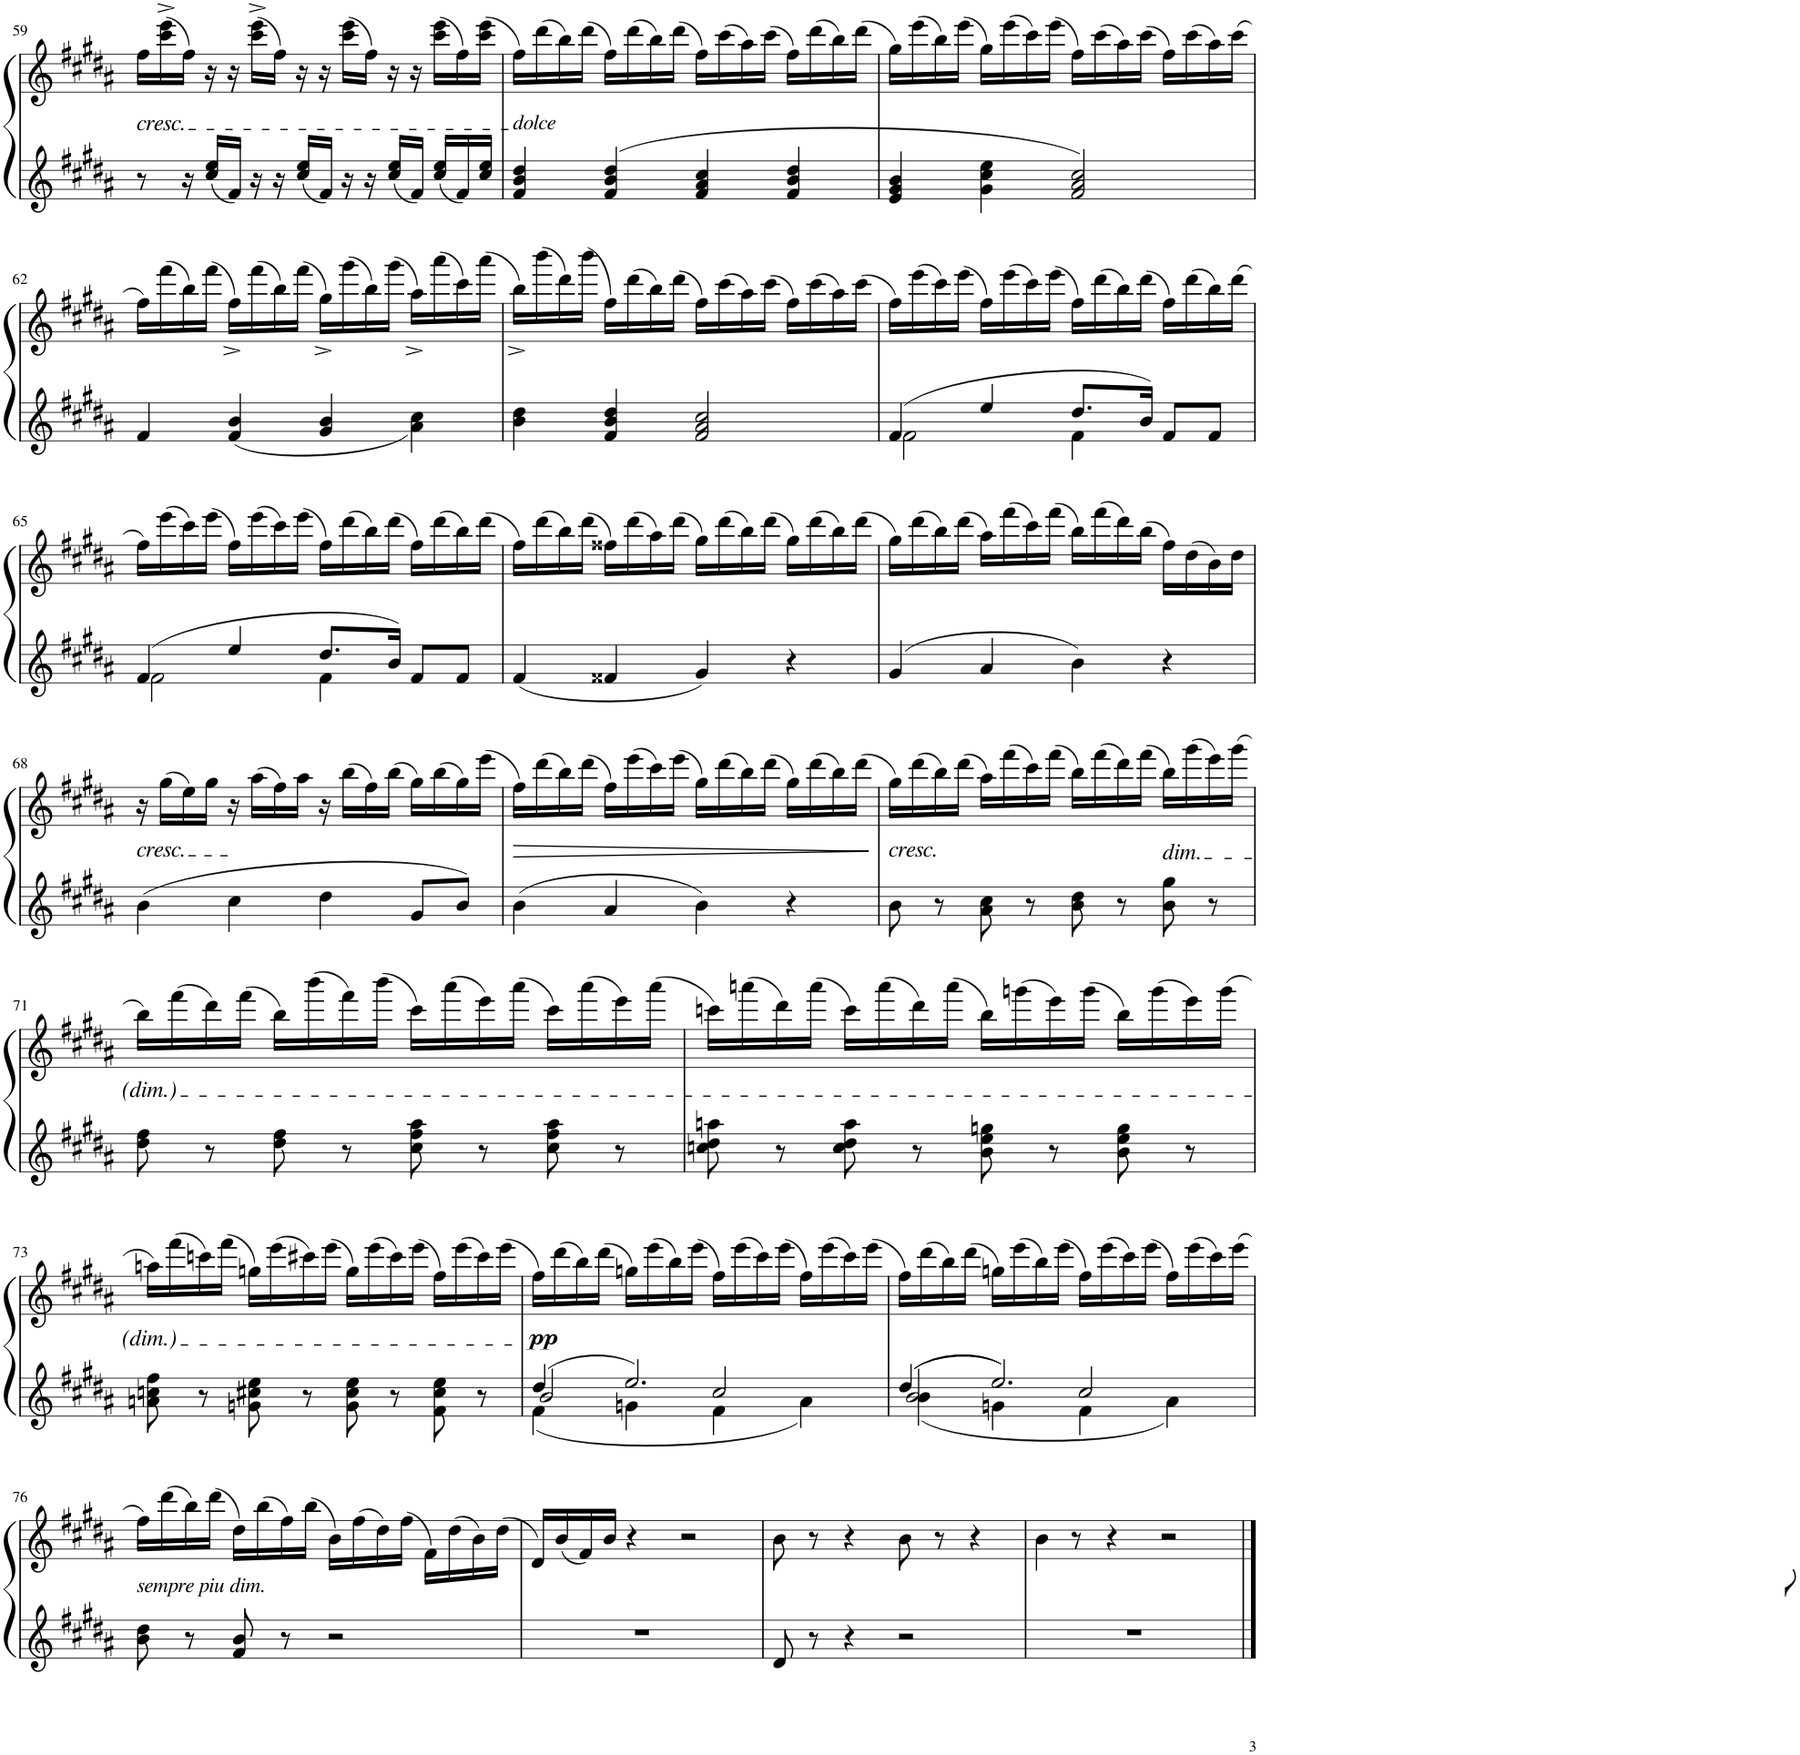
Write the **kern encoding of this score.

**kern	**kern	**dynam
*part1	*part1	*part1
*staff2	*staff1	*staff1/2
*I"Piano	*	*
*I'Pno.	*	*
!!LO:PB:g=z
*clefG2	*clefG2	*
*k[f#c#g#d#a#]	*k[f#c#g#d#a#]	*
*M4/4	*M4/4	*
*met(c)	*met(c)	*
=59	=59	=59
!	!LO:TX:b:i:t=cresc.	!
8r	16ff#\LL	.
.	(16ccc#\^ 16eee\^	.
16r	16ff#\JJ)	.
16cc#/ 16ee/LL	16r	.
16f#/JJ	16r	.
16r	(16ccc#\^ 16eee\^LL	.
16r	16ff#\JJ)	.
16cc#/ 16ee/LL	16r	.
16f#/JJ	16r	.
16r	(16ccc#\ 16eee\LL	.
16r	16ff#\JJ)	.
16cc#/ 16ee/LL	16r	.
16f#/JJ	16r	.
16cc#/ 16ee/LL	(16ccc#\ 16eee\LL	.
16f#/	16ff#\)	.
16cc#/ 16ee/JJ	(16ccc#\ 16eee\JJ	.
=60	=60	=60
!	!LO:TX:b:i:t=dolce	!
4f#/ 4b/ 4dd#/	16ff#\LL)	.
.	(16ddd#\	.
.	16bb\)	.
.	(16ddd#\JJ	.
4f#/ 4b/ 4dd#/	16ff#\LL)	.
.	(16ddd#\	.
.	16bb\)	.
.	(16ddd#\JJ	.
4f#/ 4a#/ 4cc#/	16ff#\LL)	.
.	(16ccc#\	.
.	16aa#\)	.
.	(16ccc#\JJ	.
4f#/ 4b/ 4dd#/	16ff#\LL)	.
.	(16ddd#\	.
.	16bb\)	.
.	(16ddd#\JJ	.
=61	=61	=61
4e/ 4g#/ 4b/	16gg#\LL)	.
.	(16eee\	.
.	16bb\)	.
.	(16eee\JJ	.
4g#\ 4cc#\ 4ee\	16gg#\LL)	.
.	(16eee\	.
.	16ccc#\)	.
.	(16eee\JJ	.
2f#/ 2a#/ 2cc#/	16ff#\LL)	.
.	(16ccc#\	.
.	16aa#\)	.
.	(16ccc#\JJ	.
.	16ff#\LL)	.
.	(16ccc#\	.
.	16aa#\)	.
.	(16ccc#\JJ	.
!!LO:LB:g=z
=62	=62	=62
4f#/	16ff#\LL)	.
.	(16fff#\	.
.	16bb\)	.
.	(16fff#\JJ	.
4f#/ 4b/	16ff#^<\LL)	.
.	(16fff#\	.
.	16bb\)	.
.	(16fff#\JJ	.
4g#/ 4b/	16gg#^<\LL)	.
.	(16ggg#\	.
.	16bb\)	.
.	(16ggg#\JJ	.
4a#\ 4cc#\	16aa#^<\LL)	.
.	(16aaa#\	.
.	16ccc#\)	.
.	(16aaa#\JJ	.
=63	=63	=63
4b\ 4dd#\	16bb^<\LL)	.
.	(16bbb\	.
.	16ddd#\)	.
.	(16bbb\JJ	.
4f#/ 4b/ 4dd#/	16ff#\LL)	.
.	(16ddd#\	.
.	16bb\)	.
.	(16ddd#\JJ	.
2f#/ 2a#/ 2cc#/	16ff#\LL)	.
.	(16ccc#\	.
.	16aa#\)	.
.	(16ccc#\JJ	.
.	16ff#\LL)	.
.	(16ccc#\	.
.	16aa#\)	.
.	(16ccc#\JJ	.
=64	=64	=64
*^	*	*
4f#/	2f#\	16ff#\LL)	.
.	.	(16eee\	.
.	.	16ccc#\)	.
.	.	(16eee\JJ	.
4ee/	.	16ff#\LL)	.
.	.	(16eee\	.
.	.	16ccc#\)	.
.	.	(16eee\JJ	.
8.dd#/L	4f#\	16ff#\LL)	.
.	.	(16ddd#\	.
.	.	16bb\)	.
16b/Jk	.	(16ddd#\JJ	.
8f#/L	4ryy	16ff#\LL)	.
.	.	(16ddd#\	.
8f#/J	.	16bb\)	.
.	.	(16ddd#\JJ	.
!!LO:LB:g=z
=65	=65	=65	=65
4f#/	2f#\	16ff#\LL)	.
.	.	(16eee\	.
.	.	16ccc#\)	.
.	.	(16eee\JJ	.
4ee/	.	16ff#\LL)	.
.	.	(16eee\	.
.	.	16ccc#\)	.
.	.	(16eee\JJ	.
8.dd#/L	4f#\	16ff#\LL)	.
.	.	(16ddd#\	.
.	.	16bb\)	.
16b/Jk	.	(16ddd#\JJ	.
8f#/L	4ryy	16ff#\LL)	.
.	.	(16ddd#\	.
8f#/J	.	16bb\)	.
.	.	(16ddd#\JJ	.
*v	*v	*	*
=66	=66	=66
4f#/	16ff#\LL)	.
.	(16ddd#\	.
.	16bb\)	.
.	(16ddd#\JJ	.
4f##X/	16ff##X\LL)	.
.	(16ddd#\	.
.	16aa#\)	.
.	(16ddd#\JJ	.
4g#/	16gg#\LL)	.
.	(16ddd#\	.
.	16bb\)	.
.	(16ddd#\JJ	.
4r	16gg#\LL)	.
.	(16ddd#\	.
.	16bb\)	.
.	(16ddd#\JJ	.
=67	=67	=67
4g#/	16gg#\LL)	.
.	(16ddd#\	.
.	16bb\)	.
.	(16ddd#\JJ	.
4a#/	16aa#\LL)	.
.	(16fff#\	.
.	16ccc#\)	.
.	(16fff#\JJ	.
4b\	16bb\LL)	.
.	(16fff#\	.
.	16ddd#\)	.
.	(16bb\JJ	.
4r	16ff#\LL)	.
.	(16dd#\	.
.	16b\)	.
.	16dd#\JJ	.
!!LO:LB:g=z
=68	=68	=68
!	!LO:TX:b:i:t=cresc.	!
4b\	16r	.
.	(16gg#\LL	.
.	16ee\)	.
.	16gg#\JJ	.
4cc#\	16r	.
.	(16aa#\LL	.
.	16ff#\)	.
.	16aa#\JJ	.
4dd#\	16r	.
.	(16bb\LL	.
.	16ff#\)	.
.	(16bb\JJ	.
8g#/L	16gg#\LL)	.
.	(16bb\	.
8b/J	16gg#\)	.
.	(16eee\JJ	.
=69	=69	=69
4b\	16ff#\LL)	.
.	(16ddd#\	.
.	16bb\)	.
.	(16ddd#\JJ	.
4a#/	16ff#\LL)	.
.	(16eee\	.
.	16ccc#\)	.
.	(16eee\JJ	.
4b\	16gg#\LL)	.
.	(16ddd#\	.
.	16bb\)	.
.	(16ddd#\JJ	.
4r	16gg#\LL)	.
.	(16ddd#\	.
.	16bb\)	.
.	(16ddd#\JJ	.
=70	=70	=70
!	!LO:TX:b:i:t=cresc.	!
8b\	16gg#\LL)	.
.	(16ddd#\	.
8r	16bb\)	.
.	(16ddd#\JJ	.
8a#\ 8cc#\	16aa#\LL)	.
.	(16fff#\	.
8r	16ccc#\)	.
.	(16fff#\JJ	.
8b\ 8dd#\	16bb\LL)	.
.	(16fff#\	.
8r	16ddd#\)	.
.	(16fff#\JJ	.
!	!LO:TX:b:i:t=dim.	!
8b\ 8gg#\	16bb\LL)	.
.	(16ggg#\	.
8r	16eee\)	.
.	(16ggg#\JJ	.
!!LO:LB:g=z
=71	=71	=71
8dd#\ 8ff#\	16bb\LL)	.
.	(16fff#\	.
8r	16ddd#\)	.
.	(16fff#\JJ	.
8dd#\ 8ff#\	16bb\LL)	.
.	(16bbb\	.
8r	16fff#\)	.
.	(16bbb\JJ	.
8cc#\ 8ff#\ 8aa#\	16ccc#\LL)	.
.	(16aaa#\	.
8r	16eee\)	.
.	(16aaa#\JJ	.
8cc#\ 8ff#\ 8aa#\	16ccc#\LL)	.
.	(16aaa#\	.
8r	16eee\)	.
.	(16aaa#\JJ	.
=72	=72	=72
8ccn\ 8dd#\ 8aan\	16cccn\LL)	.
.	(16aaan\	.
8r	16ddd#\)	.
.	(16aaa\JJ	.
8cc\ 8dd#\ 8aa\	16ccc\LL)	.
.	(16aaa\	.
8r	16ddd#\)	.
.	(16aaa\JJ	.
8b\ 8ee\ 8ggn\	16bb\LL)	.
.	(16gggn\	.
8r	16eee\)	.
.	(16ggg\JJ	.
8b\ 8ee\ 8gg\	16bb\LL)	.
.	(16ggg\	.
8r	16eee\)	.
.	(16ggg\JJ	.
!!LO:LB:g=z
=73	=73	=73
8an\ 8ccn\ 8ff#\	16aan\LL)	.
.	(16fff#\	.
8r	16cccn\)	.
.	(16fff#\JJ	.
8gn\ 8cc#X\ 8ee\	16ggn\LL)	.
.	(16eee\	.
8r	16ccc#X\)	.
.	(16eee\JJ	.
8g\ 8cc#\ 8ee\	16gg\LL)	.
.	(16eee\	.
8r	16ccc#\)	.
.	(16eee\JJ	.
8f#\ 8cc#\ 8ee\	16ff#\LL)	.
.	(16eee\	.
8r	16ccc#\)	.
.	(16eee\JJ	.
=74	=74	=74
*^	*	*
*	*^	*	*
!	!	!	!	!LO:DY:b
4dd#/	2b/	4f#\	16ff#\LL)	pp
.	.	.	(16ddd#\	.
.	.	.	16bb\)	.
.	.	.	(16ddd#\JJ	.
2.ee/	.	4gn\	16ggn\LL)	.
.	.	.	(16eee\	.
.	.	.	16bb\)	.
.	.	.	(16eee\JJ	.
.	2cc#/	4f#\	16ff#\LL)	.
.	.	.	(16eee\	.
.	.	.	16ccc#\)	.
.	.	.	(16eee\JJ	.
.	.	4a#\	16ff#\LL)	.
.	.	.	(16eee\	.
.	.	.	16ccc#\)	.
.	.	.	(16eee\JJ	.
=75	=75	=75	=75	=75
4dd#/	2b/	4b\	16ff#\LL)	.
.	.	.	(16ddd#\	.
.	.	.	16bb\)	.
.	.	.	(16ddd#\JJ	.
2.ee/	.	4gn\	16ggn\LL)	.
.	.	.	(16eee\	.
.	.	.	16bb\)	.
.	.	.	(16eee\JJ	.
.	2cc#/	4f#\	16ff#\LL)	.
.	.	.	(16eee\	.
.	.	.	16ccc#\)	.
.	.	.	(16eee\JJ	.
.	.	4a#\	16ff#\LL)	.
.	.	.	(16eee\	.
.	.	.	16ccc#\)	.
.	.	.	(16eee\JJ	.
*v	*v	*v	*	*
!!LO:LB:g=z
=76	=76	=76
!	!LO:TX:b:i:t=sempre piu dim.	!
8b\ 8dd#\	16ff#\LL)	.
.	(16ddd#\	.
8r	16bb\)	.
.	(16ddd#\JJ	.
8f#/ 8b/	16dd#\LL)	.
.	(16bb\	.
8r	16ff#\)	.
.	(16bb\JJ	.
2r	16b\LL)	.
.	(16ff#\	.
.	16dd#\)	.
.	(16ff#\JJ	.
.	16f#\LL)	.
.	(16dd#\	.
.	16b\)	.
.	(16dd#\JJ	.
=77	=77	=77
1r	16d#/LL)	.
.	(16b/	.
.	16f#/)	.
.	16b/JJ	.
.	4r	.
.	2r	.
=78	=78	=78
8d#/	8b\	.
8r	8r	.
4r	4r	.
2r	8b\	.
.	8r	.
.	4r	.
=79	=79	=79
1r	8b\	.
.	8r	.
.	4r	.
.	2r	.
==	==	==
*-	*-	*-
